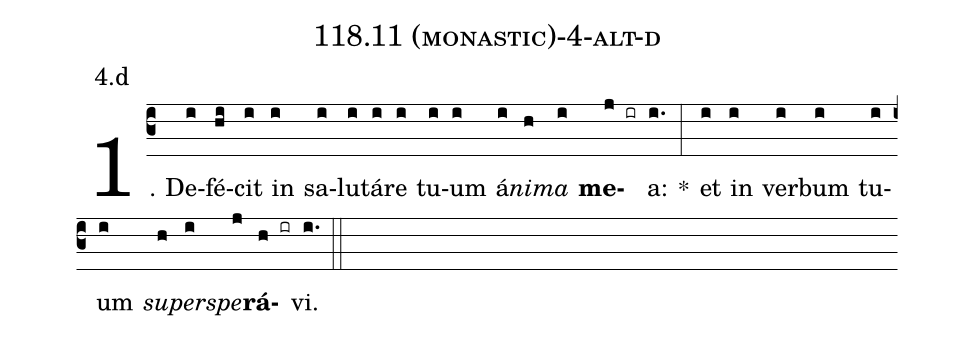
name: 118.11 (monastic)-4-alt-d;
annotation: 4.d;
%%
(c3)1. De(i)fé(hi)cit(i) in(i) sa(i)lu(i)tá(i)re(i) tu(i)um(i) á(i)<i>ni</i>(h)<i>ma</i>(i) <b>me</b>(j ir)a:(i.) *(:) et(i) in(i) ver(i)bum(i) tu(i)um(i) <i>su</i>(h)<i>per</i>(i)<i>spe</i>(j)<b>rá</b>(h ir)vi.(i.) (::)
